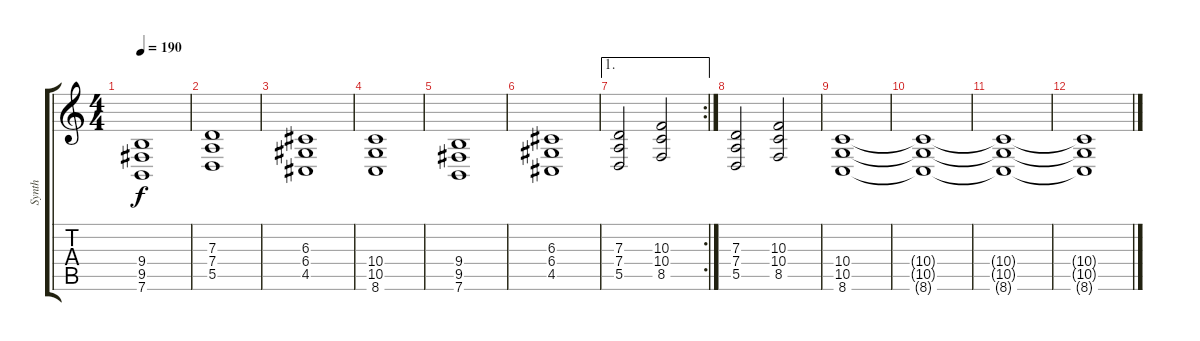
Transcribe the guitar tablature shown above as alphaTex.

\track ("Synth" "Synth") {instrument churchorgan}
\staff {score tabs}
\tuning (E4 B3 G3 D3 A2 E2) {hide}
\ts (4 4)
\tempo 190
\clef g2
\ks c
(9.4 9.5 7.6).1{dy f} |
(7.3 7.4 5.5).1 |
(6.3 6.4 4.5).1 |
(10.4 10.5 8.6).1 |
(9.4 9.5 7.6).1 |
(6.3 6.4 4.5).1 |
\ae 1
\rc 2
(7.3 7.4 5.5).2 (10.3 10.4 8.5).2 |
(7.3 7.4 5.5).2 (10.3 10.4 8.5).2 |
(10.4 10.5 8.6).1 |
(10.4{t} 10.5{t} 8.6{t}).1 |
(10.4{t} 10.5{t} 8.6{t}).1 |
(10.4{t} 10.5{t} 8.6{t}).1
